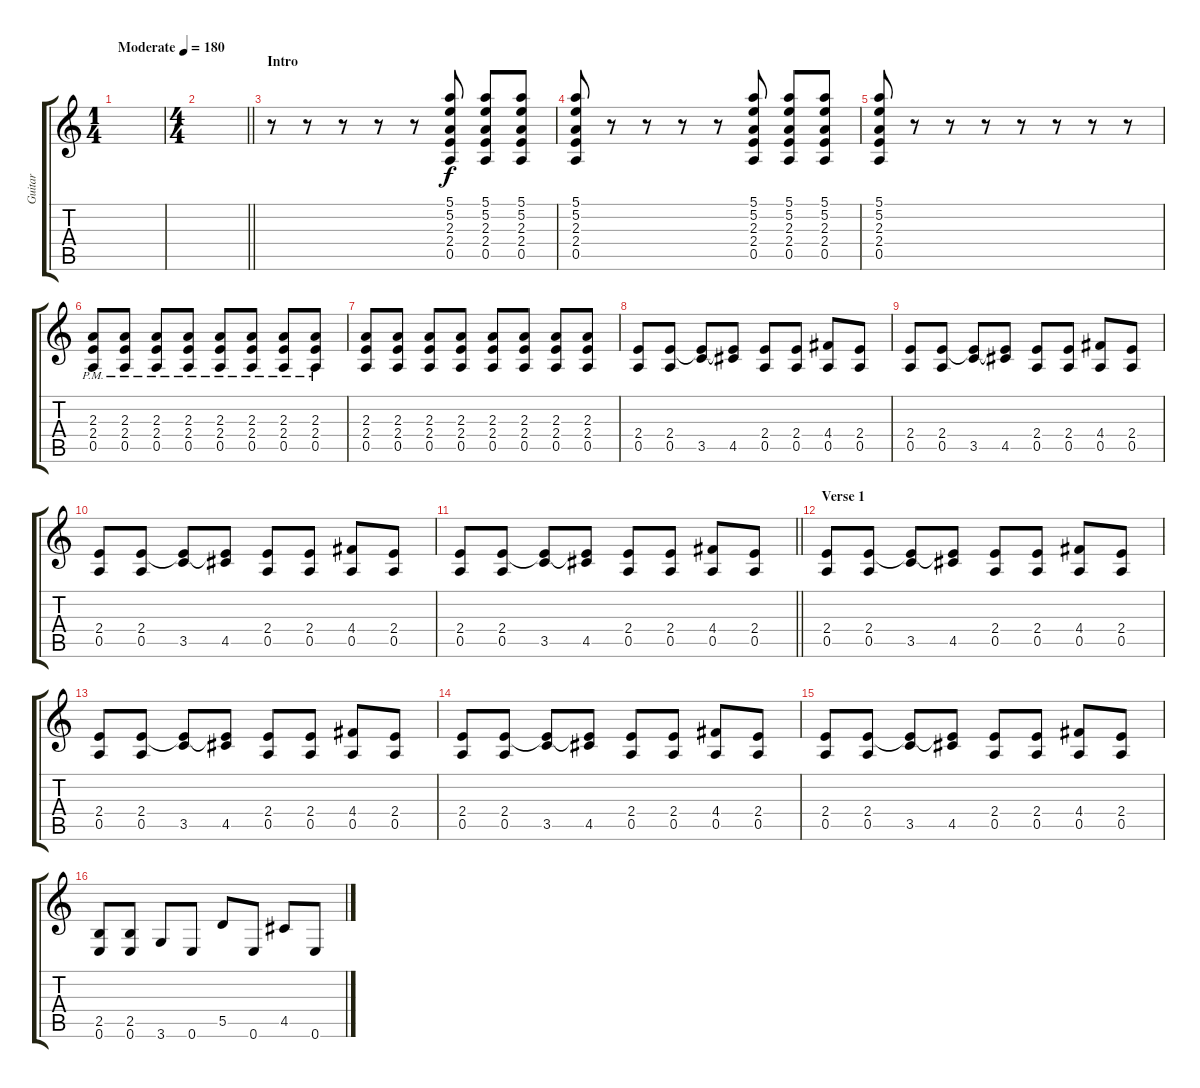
\track ("Guitar" "Guitar") {instrument overdrivenguitar}
\staff {score tabs}
\tuning (E4 B3 G3 D3 A2 E2) {hide}
\ts (1 4)
\tempo (180 "Moderate")
\clef g2
\ks c
|
\ts (4 4)
\barLineRight lightlight
|
\section ("" "Intro")
r.8 r.8 r.8 r.8 r.8 (5.1 5.2 2.3 2.4 0.5).8 (5.1 5.2 2.3 2.4 0.5).8 (5.1 5.2 2.3 2.4 0.5).8 |
(5.1 5.2 2.3 2.4 0.5).8 r.8 r.8 r.8 r.8 (5.1 5.2 2.3 2.4 0.5).8 (5.1 5.2 2.3 2.4 0.5).8 (5.1 5.2 2.3 2.4 0.5).8 |
(5.1 5.2 2.3 2.4 0.5).8 r.8 r.8 r.8 r.8 r.8 r.8 r.8 |
(2.3{pm} 2.4{pm} 0.5{pm}).8 (2.3{pm} 2.4{pm} 0.5{pm}).8 (2.3{pm} 2.4{pm} 0.5{pm}).8 (2.3{pm} 2.4{pm} 0.5{pm}).8 (2.3{pm} 2.4{pm} 0.5{pm}).8 (2.3{pm} 2.4{pm} 0.5{pm}).8 (2.3{pm} 2.4{pm} 0.5{pm}).8 (2.3{pm} 2.4{pm} 0.5{pm}).8 |
(2.3 2.4 0.5).8 (2.3 2.4 0.5).8 (2.3 2.4 0.5).8 (2.3 2.4 0.5).8 (2.3 2.4 0.5).8 (2.3 2.4 0.5).8 (2.3 2.4 0.5).8 (2.3 2.4 0.5).8 |
(2.4 0.5).8 (2.4 0.5).8 (2.4{t} 3.5).8 (2.4{t} 4.5).8 (2.4 0.5).8 (2.4 0.5).8 (4.4 0.5).8 (2.4 0.5).8 |
(2.4 0.5).8 (2.4 0.5).8 (2.4{t} 3.5).8 (2.4{t} 4.5).8 (2.4 0.5).8 (2.4 0.5).8 (4.4 0.5).8 (2.4 0.5).8 |
(2.4 0.5).8 (2.4 0.5).8 (2.4{t} 3.5).8 (2.4{t} 4.5).8 (2.4 0.5).8 (2.4 0.5).8 (4.4 0.5).8 (2.4 0.5).8 |
\barLineRight lightlight
(2.4 0.5).8 (2.4 0.5).8 (2.4{t} 3.5).8 (2.4{t} 4.5).8 (2.4 0.5).8 (2.4 0.5).8 (4.4 0.5).8 (2.4 0.5).8 |
\section ("" "Verse 1")
(2.4 0.5).8 (2.4 0.5).8 (2.4{t} 3.5).8 (2.4{t} 4.5).8 (2.4 0.5).8 (2.4 0.5).8 (4.4 0.5).8 (2.4 0.5).8 |
(2.4 0.5).8 (2.4 0.5).8 (2.4{t} 3.5).8 (2.4{t} 4.5).8 (2.4 0.5).8 (2.4 0.5).8 (4.4 0.5).8 (2.4 0.5).8 |
(2.4 0.5).8 (2.4 0.5).8 (2.4{t} 3.5).8 (2.4{t} 4.5).8 (2.4 0.5).8 (2.4 0.5).8 (4.4 0.5).8 (2.4 0.5).8 |
(2.4 0.5).8 (2.4 0.5).8 (2.4{t} 3.5).8 (2.4{t} 4.5).8 (2.4 0.5).8 (2.4 0.5).8 (4.4 0.5).8 (2.4 0.5).8 |
(2.5 0.6).8 (2.5 0.6).8 3.6.8 0.6.8 5.5.8 0.6.8 4.5.8 0.6.8
